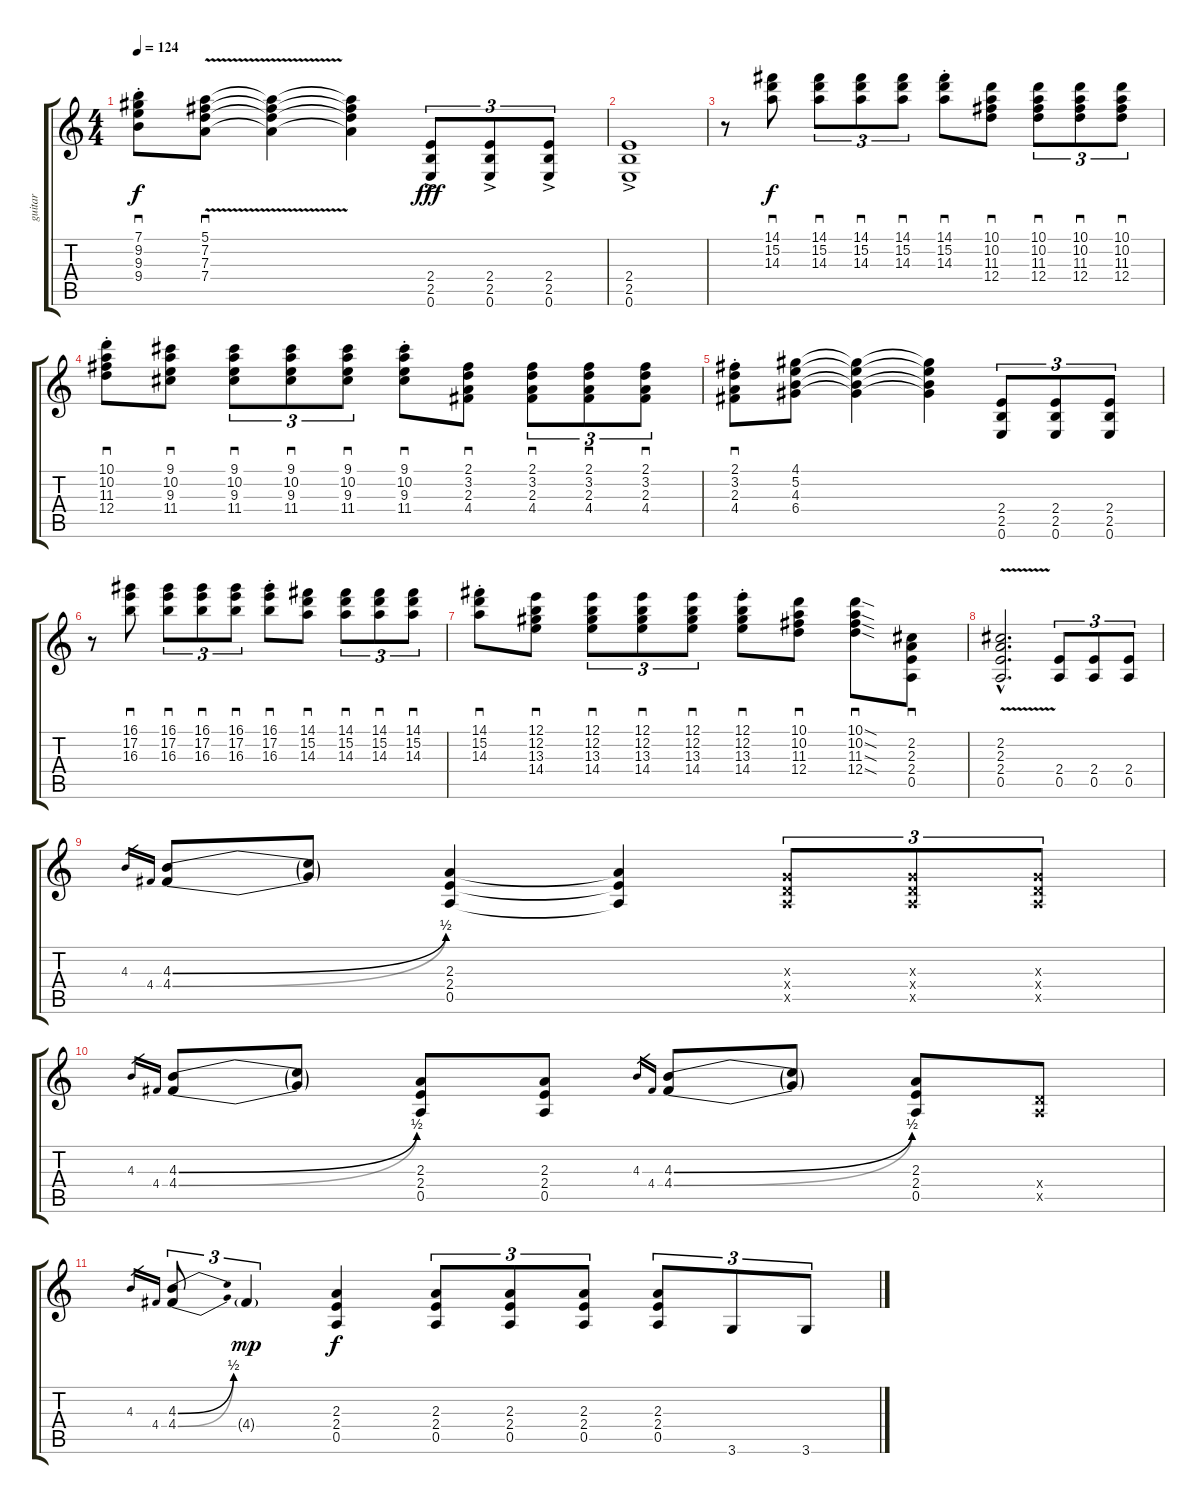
\track ("guitar" "guitar") {instrument overdrivenguitar}
\staff {score tabs}
\tuning (E4 B3 G3 D3 A2 E2) {hide}
\ts (4 4)
\tempo 124
\clef g2
\ks c
(7.1{st} 9.2{st} 9.3{st} 9.4{st}).8{sd dy f} (5.1{v} 7.2{v} 7.3{v} 7.4{v}).8{sd} (5.1{t} 7.2{t} 7.3{t} 7.4{t}).4 (5.1{t} 7.2{t} 7.3{t} 7.4{t}).4 (2.4{ac} 2.5 0.6).8{tu (3 2) dy fff} (2.4{ac} 2.5 0.6).8{tu (3 2)} (2.4{ac} 2.5 0.6).8{tu (3 2)} |
(2.4{ac} 2.5 0.6).1 |
r.8 (14.1 15.2 14.3).8{sd dy f} (14.1 15.2 14.3).8{sd tu (3 2)} (14.1 15.2 14.3).8{sd tu (3 2)} (14.1 15.2 14.3).8{sd tu (3 2)} (14.1{st} 15.2{st} 14.3{st}).8{sd} (10.1 10.2 11.3 12.4).8{sd} (10.1 10.2 11.3 12.4).8{sd tu (3 2)} (10.1 10.2 11.3 12.4).8{sd tu (3 2)} (10.1 10.2 11.3 12.4).8{sd tu (3 2)} |
(10.1{st} 10.2{st} 11.3{st} 12.4{st}).8{sd} (9.1 10.2 9.3 11.4).8{sd} (9.1 10.2 9.3 11.4).8{sd tu (3 2)} (9.1 10.2 9.3 11.4).8{sd tu (3 2)} (9.1 10.2 9.3 11.4).8{sd tu (3 2)} (9.1{st} 10.2{st} 9.3{st} 11.4{st}).8{sd} (2.1 3.2 2.3 4.4).8{sd} (2.1 3.2 2.3 4.4).8{sd tu (3 2)} (2.1 3.2 2.3 4.4).8{sd tu (3 2)} (2.1 3.2 2.3 4.4).8{sd tu (3 2)} |
(2.1{st} 3.2{st} 2.3{st} 4.4{st}).8{sd} (4.1 5.2 4.3 6.4).8 (4.1{t} 5.2{t} 4.3{t} 6.4{t}).4 (4.1{t} 5.2{t} 4.3{t} 6.4{t}).4 (2.4 2.5 0.6).8{tu (3 2)} (2.4 2.5 0.6).8{tu (3 2)} (2.4 2.5 0.6).8{tu (3 2)} |
r.8 (16.1 17.2 16.3).8{sd} (16.1 17.2 16.3).8{sd tu (3 2)} (16.1 17.2 16.3).8{sd tu (3 2)} (16.1 17.2 16.3).8{sd tu (3 2)} (16.1{st} 17.2{st} 16.3{st}).8{sd} (14.1 15.2 14.3).8{sd} (14.1 15.2 14.3).8{sd tu (3 2)} (14.1 15.2 14.3).8{sd tu (3 2)} (14.1 15.2 14.3).8{sd tu (3 2)} |
(14.1{st} 15.2{st} 14.3{st}).8{sd} (12.1 12.2 13.3 14.4).8{sd} (12.1 12.2 13.3 14.4).8{sd tu (3 2)} (12.1 12.2 13.3 14.4).8{sd tu (3 2)} (12.1 12.2 13.3 14.4).8{sd tu (3 2)} (12.1{st} 12.2{st} 13.3{st} 14.4{st}).8{sd} (10.1 10.2 11.3 12.4).8{sd} (10.1{sod} 10.2{sod} 11.3{sod} 12.4{sod}).8{sd} (2.2 2.3 2.4 0.5).8{sd} |
(2.2{v hac} 2.3{hac} 2.4{hac} 0.5{hac}).2{d} (2.4 0.5).8{tu (3 2)} (2.4 0.5).8{tu (3 2)} (2.4 0.5).8{tu (3 2)} |
4.3.16{gr} 4.4.16{gr} (4.3{be (bend 0 0 60 2)} 4.4{be (bend 0 0 60 2)}).8 (4.3{t} 4.4{t}).8 (2.3 2.4 0.5).4 (2.3{t} 2.4{t} 0.5{t}).4 (0.3{x} 0.4{x} 0.5{x}).8{tu (3 2)} (0.3{x} 0.4{x} 0.5{x}).8{tu (3 2)} (0.3{x} 0.4{x} 0.5{x}).8{tu (3 2)} |
4.3.16{gr} 4.4.16{gr} (4.3{be (bend 0 0 60 2)} 4.4{be (bend 0 0 60 2)}).8 (4.3{t} 4.4{t}).8 (2.3 2.4 0.5).8 (2.3 2.4 0.5).8 4.3.16{gr} 4.4.16{gr} (4.3{be (bend 0 0 60 2)} 4.4{be (bend 0 0 60 2)}).8 (4.3{t} 4.4{t}).8 (2.3 2.4 0.5).8 (0.4{x} 0.5{x}).8 |
4.3.16{gr} 4.4.16{gr} (4.3{be (bend 0 0 60 2)} 4.4{be (bend 0 0 60 2)}).8{tu (3 2)} 4.4{g}.4{tu (3 2) dy mp} (2.3 2.4 0.5).4{dy f} (2.3 2.4 0.5).8{tu (3 2)} (2.3 2.4 0.5).8{tu (3 2)} (2.3 2.4 0.5).8{tu (3 2)} (2.3 2.4 0.5).8{tu (3 2)} 3.6.8{tu (3 2)} 3.6.8{tu (3 2)}
